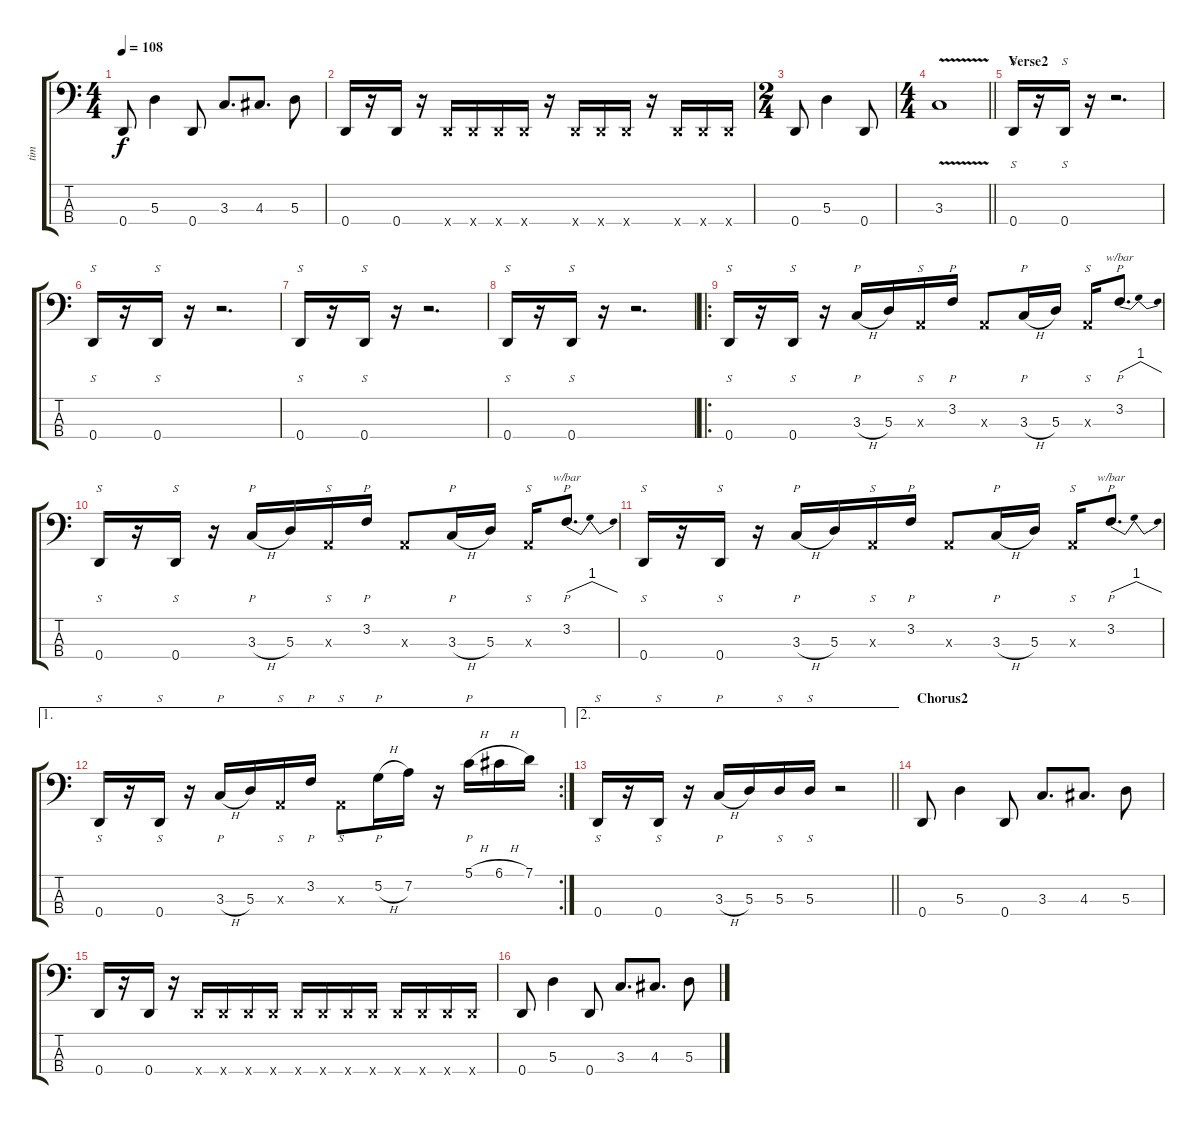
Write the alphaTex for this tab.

\track ("tim" "tim") {instrument slapbass1}
\staff {score tabs}
\tuning (G2 D2 A1 D1) {hide}
\ts (4 4)
\tempo 108
\clef f4
\ks c
0.4.8{dy f} 5.3.4 0.4.8 3.3.8{d} 4.3.8{d} 5.3.8 |
0.4.16 r.16 0.4.16 r.16 0.4{x}.16 0.4{x}.16 0.4{x}.16 0.4{x}.16 r.16 0.4{x}.16 0.4{x}.16 0.4{x}.16 r.16 0.4{x}.16 0.4{x}.16 0.4{x}.16 |
\ts (2 4)
0.4.8 5.3.4 0.4.8 |
\ts (4 4)
\barLineRight lightlight
3.3{v}.1 |
\section ("" "Verse2")
0.4.16{s} r.16 0.4.16{s} r.16 r.2{d} |
0.4.16{s} r.16 0.4.16{s} r.16 r.2{d} |
0.4.16{s} r.16 0.4.16{s} r.16 r.2{d} |
0.4.16{s} r.16 0.4.16{s} r.16 r.2{d} |
\ro
0.4.16{s} r.16 0.4.16{s} r.16 3.3{h}.16{p} 5.3.16 0.3{x}.16{s} 3.2.16{p} 0.3{x}.8 3.3{h}.16{p} 5.3.16 0.3{x}.16{s} 3.2.8{p d tbe (dip default 0 0 30 4 60 0)} |
0.4.16{s} r.16 0.4.16{s} r.16 3.3{h}.16{p} 5.3.16 0.3{x}.16{s} 3.2.16{p} 0.3{x}.8 3.3{h}.16{p} 5.3.16 0.3{x}.16{s} 3.2.8{p d tbe (dip default 0 0 30 4 60 0)} |
0.4.16{s} r.16 0.4.16{s} r.16 3.3{h}.16{p} 5.3.16 0.3{x}.16{s} 3.2.16{p} 0.3{x}.8 3.3{h}.16{p} 5.3.16 0.3{x}.16{s} 3.2.8{p d tbe (dip default 0 0 30 4 60 0)} |
\ae 1
\rc 2
0.4.16{s} r.16 0.4.16{s} r.16 3.3{h}.16{p} 5.3.16 0.3{x}.16{s} 3.2.16{p} 0.3{x}.8{s} 5.2{h}.16{p} 7.2.16 r.16 5.1{h}.16{p} 6.1{h}.16 7.1.16 |
\ae 2
\barLineRight lightlight
0.4.16{s} r.16 0.4.16{s} r.16 3.3{h}.16{p} 5.3.16 5.3.16{s} 5.3.16{s} r.2 |
\section ("" "Chorus2")
0.4.8 5.3.4 0.4.8 3.3.8{d} 4.3.8{d} 5.3.8 |
0.4.16 r.16 0.4.16 r.16 0.4{x}.16 0.4{x}.16 0.4{x}.16 0.4{x}.16 0.4{x}.16 0.4{x}.16 0.4{x}.16 0.4{x}.16 0.4{x}.16 0.4{x}.16 0.4{x}.16 0.4{x}.16 |
0.4.8 5.3.4 0.4.8 3.3.8{d} 4.3.8{d} 5.3.8
